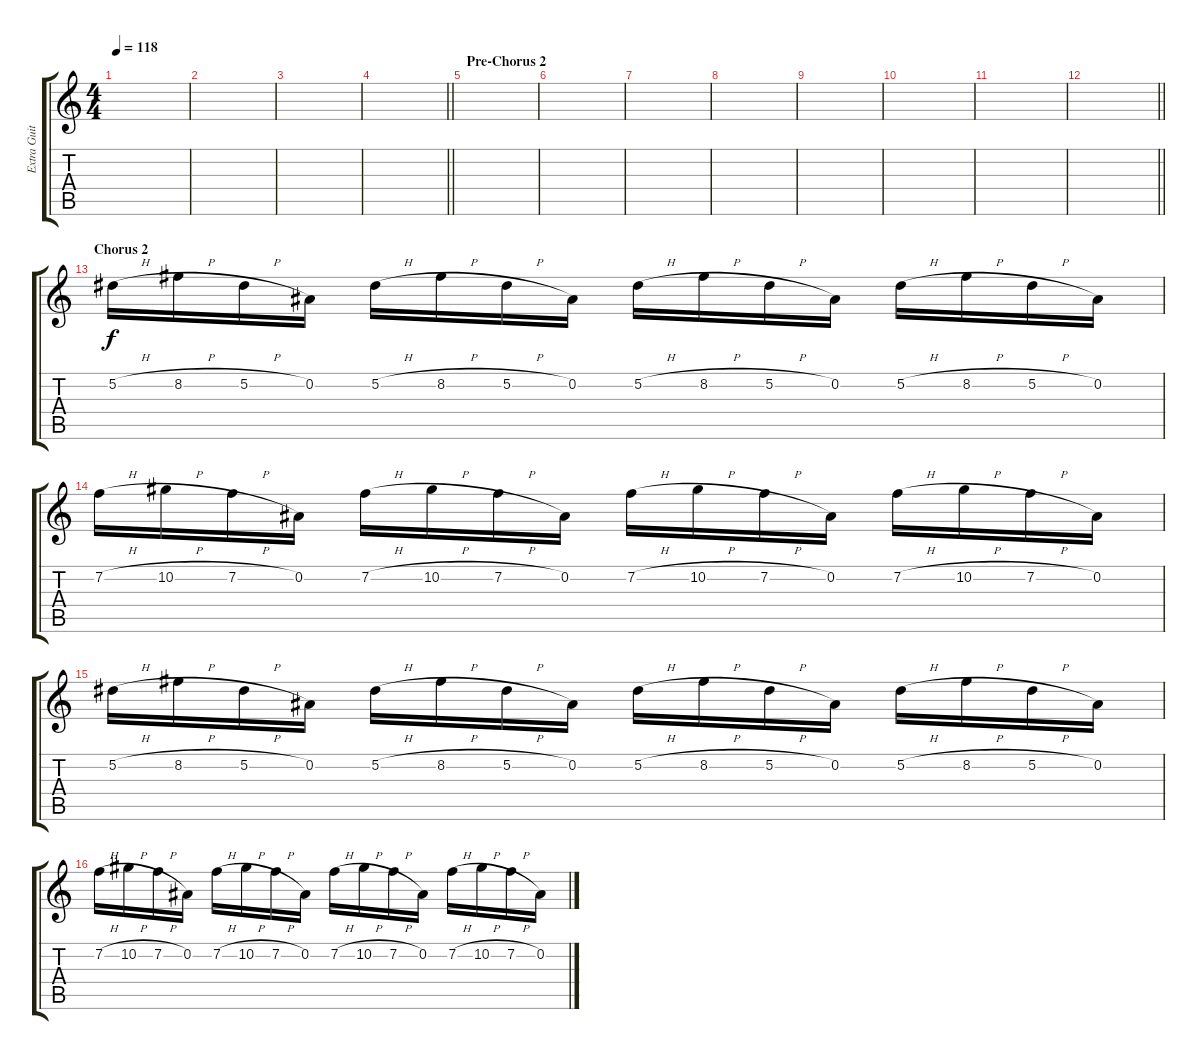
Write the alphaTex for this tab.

\track ("Extra Guitar 2" "Extra Guit") {instrument distortionguitar}
\staff {score tabs}
\tuning (Eb4 Bb3 Gb3 Db3 Ab2 Db2) {hide}
\ts (4 4)
\tempo 118
\clef g2
\ks c
|
|
|
\barLineRight lightlight
|
\section ("" "Pre-Chorus 2")
|
|
|
|
|
|
|
\barLineRight lightlight
|
\section ("" "Chorus 2")
5.2{h}.16 8.2{h}.16 5.2{h}.16 0.2.16 5.2{h}.16 8.2{h}.16 5.2{h}.16 0.2.16 5.2{h}.16 8.2{h}.16 5.2{h}.16 0.2.16 5.2{h}.16 8.2{h}.16 5.2{h}.16 0.2.16 |
7.2{h}.16 10.2{h}.16 7.2{h}.16 0.2.16 7.2{h}.16 10.2{h}.16 7.2{h}.16 0.2.16 7.2{h}.16 10.2{h}.16 7.2{h}.16 0.2.16 7.2{h}.16 10.2{h}.16 7.2{h}.16 0.2.16 |
5.2{h}.16 8.2{h}.16 5.2{h}.16 0.2.16 5.2{h}.16 8.2{h}.16 5.2{h}.16 0.2.16 5.2{h}.16 8.2{h}.16 5.2{h}.16 0.2.16 5.2{h}.16 8.2{h}.16 5.2{h}.16 0.2.16 |
7.2{h}.16 10.2{h}.16 7.2{h}.16 0.2.16 7.2{h}.16 10.2{h}.16 7.2{h}.16 0.2.16 7.2{h}.16 10.2{h}.16 7.2{h}.16 0.2.16 7.2{h}.16 10.2{h}.16 7.2{h}.16 0.2.16
